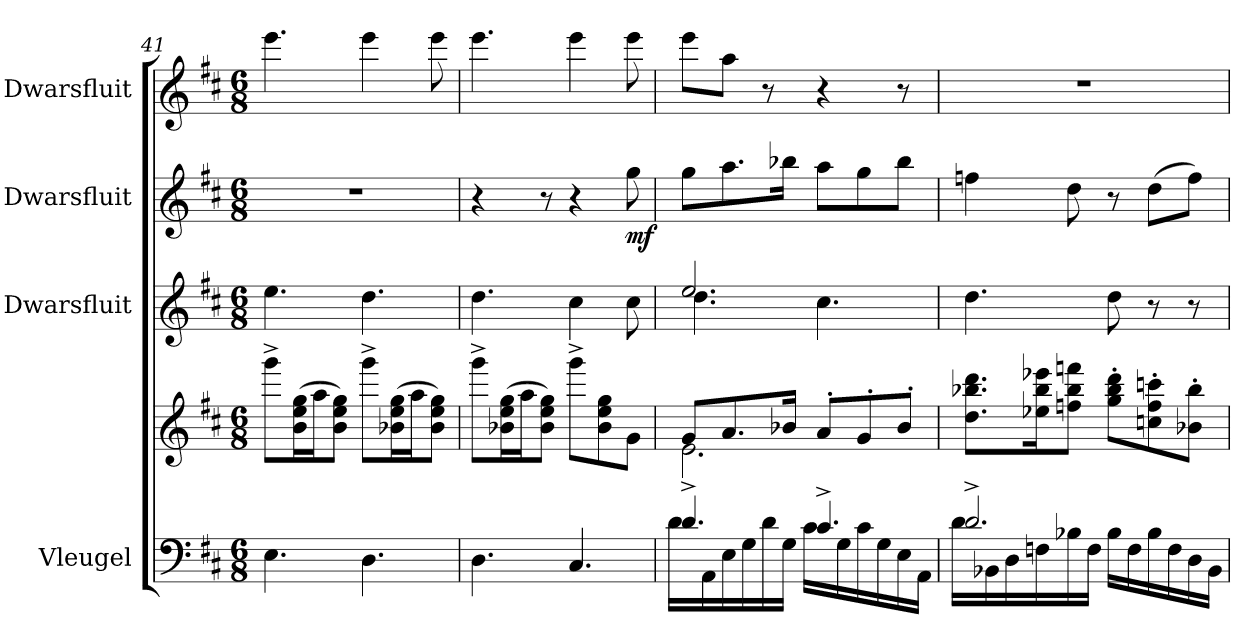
**kern	**kern	**kern	**kern	**dynam	**kern
*part4	*part4	*part3	*part2	*part2	*part1
*staff5	*staff4	*staff3	*staff2	*staff2	*staff1
*I"Vleugel	*	*I"Dwarsfluit	*I"Dwarsfluit	*	*I"Dwarsfluit
*	*	*I'Fl.	*I'Fl.	*	*I'Fl.
*clefF4	*clefG2	*clefG2	*clefG2	*	*clefG2
*k[f#c#]	*k[f#c#]	*k[f#c#]	*k[f#c#]	*	*k[f#c#]
*M6/8	*M6/8	*M6/8	*M6/8	*	*M6/8
=41	=41	=41	=41	=41	=41
4.E\	8ggg^\L	4.ee\	2.r	.	4.eee\
.	(16b\ 16ee\ 16gg\L	.	.	.	.
.	16aa\J	.	.	.	.
.	8b\ 8ee\ 8gg\J)	.	.	.	.
4.D\	8ggg^\L	4.dd\	.	.	4eee\
.	(16b-X\ 16ee\ 16gg\L	.	.	.	.
.	16aa\J	.	.	.	.
.	8b-\ 8ee\ 8gg\J)	.	.	.	8eee\
!!LO:PB:g=z
=42	=42	=42	=42	=42	=42
4.D\	8ggg^\L	4.dd\	4r	.	4.eee\
.	(16b-X\ 16ee\ 16gg\L	.	.	.	.
.	16aa\J	.	.	.	.
.	8b-\ 8ee\ 8gg\J)	.	8r	.	.
4.C#/	8ggg^\L	4cc#\	4r	.	4eee\
.	8b-\ 8ee\ 8gg\	.	.	.	.
!	!	!	!	!LO:DY:b	!
.	8g\J	8cc#\	8gg\	mf	8eee\
=43	=43	=43	=43	=43	=43
*^	*^	*^	*	*	*
4.d^/	16d\LL	8g/L	2.e\	2.ee/	4.dd\	8gg\L	.	8eee\L
.	16AA\	.	.	.	.	.	.	.
.	16E\	8.a/	.	.	.	8.aa\	.	8aa\J
.	16G\	.	.	.	.	.	.	.
.	16d\	.	.	.	.	.	.	8r
.	16G\JJ	16b-X/Jk	.	.	.	16bb-X\Jk	.	.
4.c#^/	16c#\LL	8a'/L	.	.	4.cc#\	8aa\L	.	4r
.	16G\	.	.	.	.	.	.	.
.	16c#\	8g'/	.	.	.	8gg\	.	.
.	16G\	.	.	.	.	.	.	.
.	16E\	8b-'/J	.	.	.	8bb-\J	.	8r
.	16AA\JJ	.	.	.	.	.	.	.
*	*	*v	*v	*	*	*	*	*
*	*	*	*v	*v	*	*	*
=44	=44	=44	=44	=44	=44	=44
2.d^/	16d\LL	8.dd\ 8.bb-X\ 8.ddd\L	4.dd\	4ffn\	.	2.r
.	16BB-X\	.	.	.	.	.
.	16D\	.	.	.	.	.
.	16Fn\	16ee-X\ 16bb-\ 16eee-X\K	.	.	.	.
.	16B-X\	8ffn\ 8bb-\ 8fffn\J	.	8dd\	.	.
.	16F\JJ	.	.	.	.	.
.	16B-\LL	8gg\' 8bb-\' 8ddd\'L	8dd\	8r	.	.
.	16F\	.	.	.	.	.
.	16B-\	8ccn\' 8ff\' 8cccn\'	8r	(8dd\L	.	.
.	16F\	.	.	.	.	.
.	16D\	8b-X\' 8bb-\'J	8r	8ff\J)	.	.
.	16BB-\JJ	.	.	.	.	.
*v	*v	*	*	*	*	*
=	=	=	=	=	=
*-	*-	*-	*-	*-	*-
